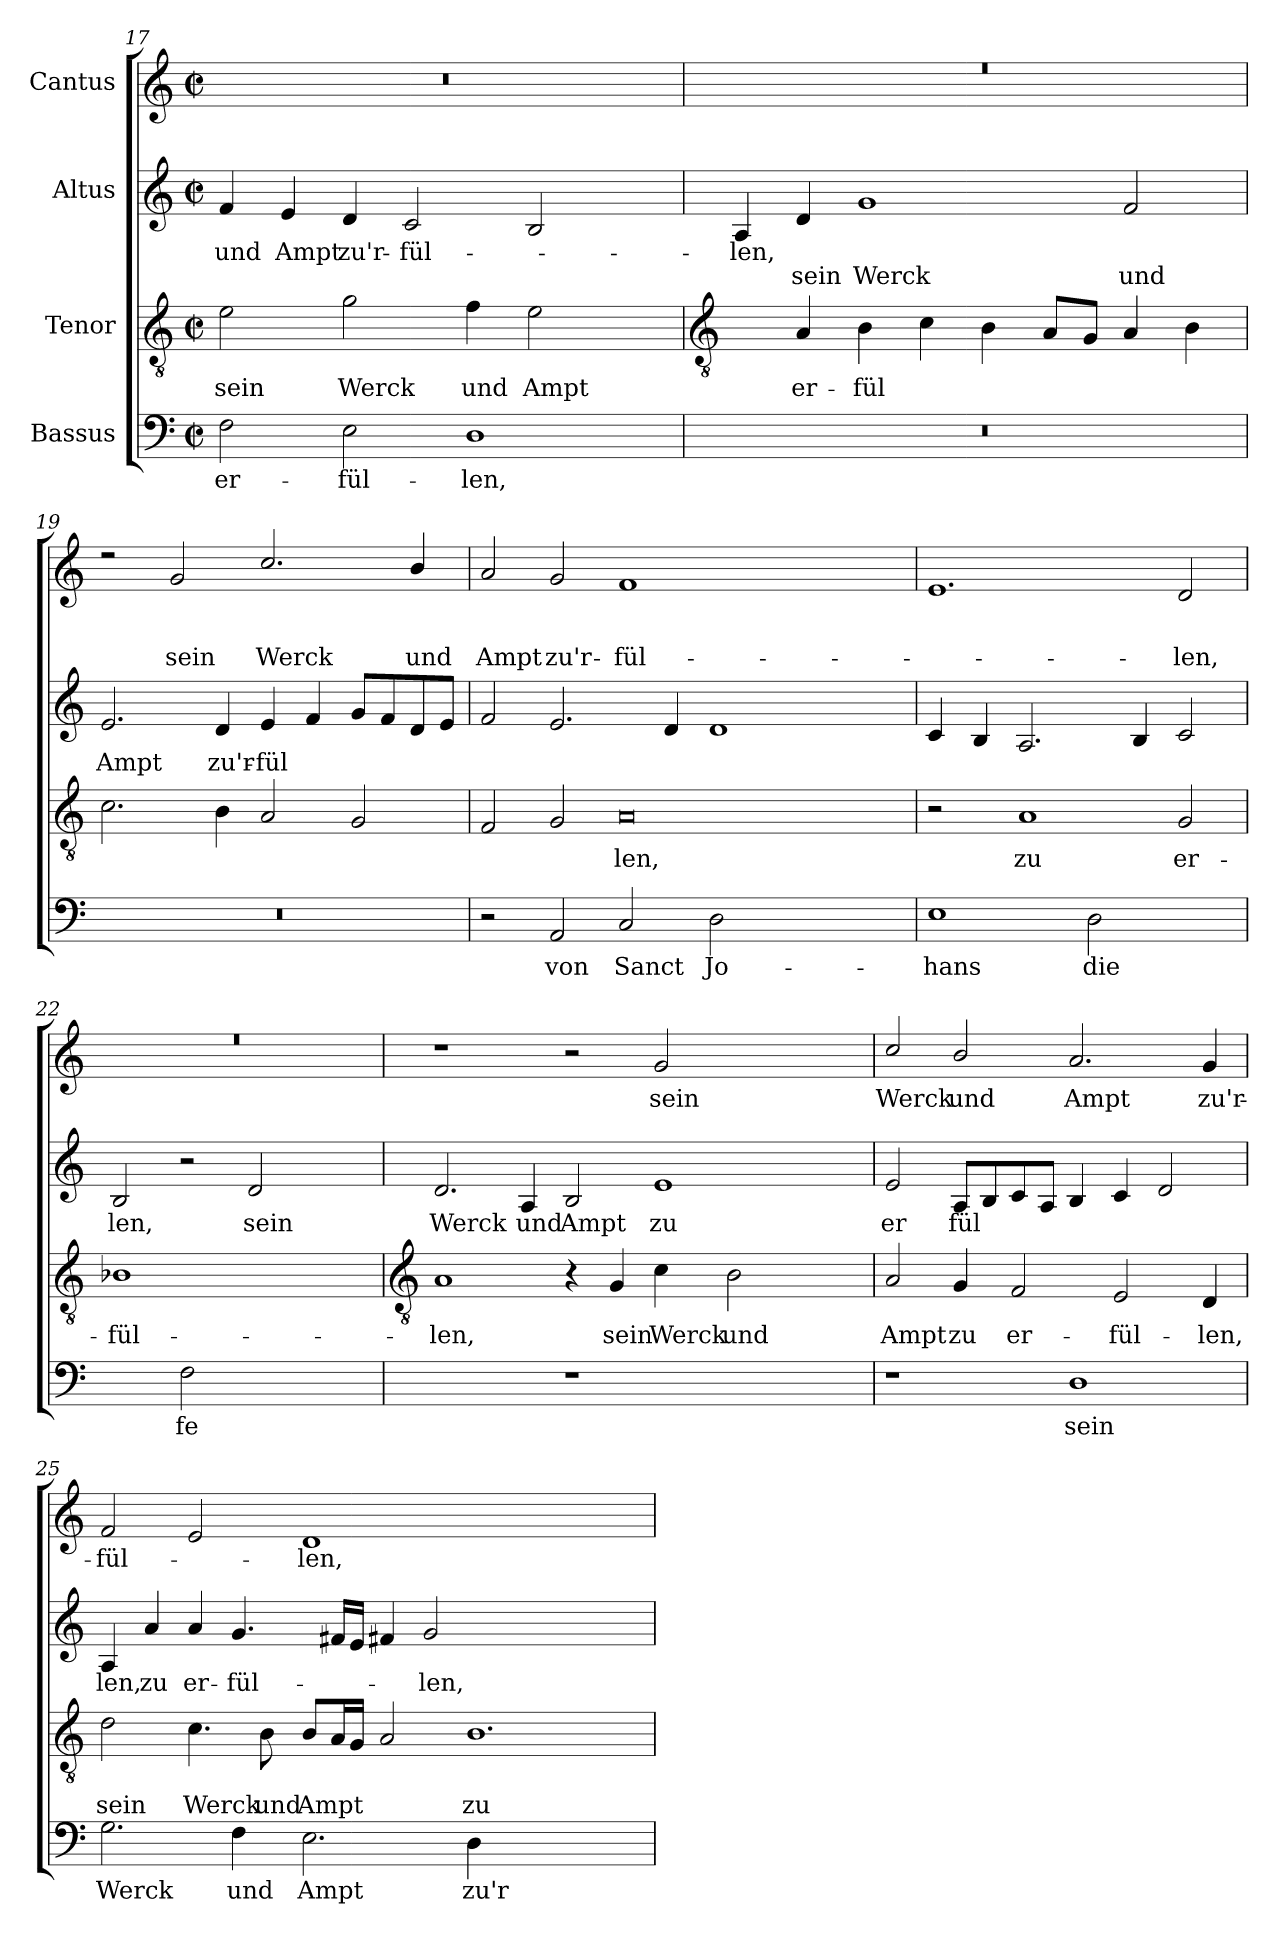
**kern	**text	**kern	**text	**text	**kern	**text	**text	**kern	**text	**text
*part4	*part4	*part3	*part3	*part3	*part2	*part2	*part2	*part1	*part1	*part1
*staff4	*staff4	*staff3	*staff3	*staff3	*staff2	*staff2	*staff2	*staff1	*staff1	*staff1
*I"Bassus	*	*I"Tenor	*	*	*I"Altus	*	*	*I"Cantus	*	*
!!LO:LB:g=z
*clefF4	*	*clefGv2	*	*	*clefG2	*	*	*clefG2	*	*
*k[]	*	*k[]	*	*	*k[]	*	*	*k[]	*	*
*C:	*	*C:	*	*	*C:	*	*	*C:	*	*
*M4/2	*	*M4/2	*	*	*M4/2	*	*	*M4/2	*	*
*met(c|)	*	*met(c|)	*	*	*met(c|)	*	*	*met(c|)	*	*
=17	=17	=17	=17	=17	=17	=17	=17	=17	=17	=17
!	!LO:LY:b	!	!LO:LY:b	!	!	!LO:LY:b	!	!	!	!
2F	er-	2e	sein	.	4f	und	.	0r	.	.
!	!	!	!	!	!	!LO:LY:b	!	!	!	!
.	.	.	.	.	4e	Ampt	.	.	.	.
!	!LO:LY:b	!	!LO:LY:b	!	!	!LO:LY:b	!	!	!	!
2E	-fül-	2g	Werck	.	4d	zu'r-	.	.	.	.
!	!	!	!	!	!	!LO:LY:b	!	!	!	!
.	.	.	.	.	2c	-fül-	.	.	.	.
!	!LO:LY:b	!	!LO:LY:b	!	!	!	!	!	!	!
1D	-len,	4f	und	.	.	.	.	.	.	.
!	!	!	!LO:LY:b	!	!	!	!	!	!	!
.	.	2e	Ampt	.	2B	.	.	.	.	.
!	!	!	!LO:LY:b	!	!	!	!	!	!	!
.	.	[4dyy	zu_	.	4ryy	.	.	.	.	.
!!LO:LB:g=z
=18	=18	=18	=18	=18	=18	=18	=18	=18	=18	=18
*	*	*clefGv2	*	*	*	*	*	*	*	*
!	!	!	!LO:LY:b	!	!	!LO:LY:b	!	!	!	!
*	*	*	*	*	*	*	*	*^	*	*
0r	.	4dyy]	___	.	4A	-len,	.	0r	0ryy	.	.
!	!	!	!LO:LY:b	!	!	!	!LO:LY:b	!	!	!	!
.	.	4A	er-	.	4d	.	sein	.	.	.	.
!	!	!	!LO:LY:b	!	!	!	!LO:LY:b	!	!	!	!
.	.	4B	-fül	.	1g	.	Werck	.	.	.	.
.	.	4c	.	.	.	.	.	.	.	.	.
.	.	4B	.	.	.	.	.	.	.	.	.
.	.	8AL	.	.	.	.	.	.	.	.	.
.	.	8GJ	.	.	.	.	.	.	.	.	.
!	!	!	!	!	!	!	!LO:LY:b	!	!	!	!
.	.	4A	.	.	2f	.	und	.	.	.	.
.	.	4B	.	.	.	.	.	.	.	.	.
=19	=19	=19	=19	=19	=19	=19	=19	=19	=19	=19	=19
!	!	!	!	!	!	!LO:LY:b	!	!	!	!	!
0r	.	2.c	.	.	2.e	Ampt	.	2r	0ryy	.	.
!	!	!	!	!	!	!	!	!	!	!	!LO:LY:b
.	.	.	.	.	.	.	.	2g	.	.	sein
!	!	!	!	!	!	!LO:LY:b	!	!	!	!	!
.	.	4B	.	.	4d	zu'r-	.	.	.	.	.
!	!	!	!	!	!	!LO:LY:b	!	!	!	!	!LO:LY:b
.	.	2A	.	.	4e	-fül	.	2.cc	.	.	Werck
.	.	.	.	.	4f	.	.	.	.	.	.
.	.	2G	.	.	8gL	.	.	.	.	.	.
.	.	.	.	.	8f	.	.	.	.	.	.
!	!	!	!	!	!	!	!	!	!	!	!LO:LY:b
.	.	.	.	.	8d	.	.	4b	.	.	und
.	.	.	.	.	8eJ	.	.	.	.	.	.
=20	=20	=20	=20	=20	=20	=20	=20	=20	=20	=20	=20
!	!	!	!	!	!	!	!	!	!	!	!LO:LY:b
2r	.	2F	.	.	2f	.	.	2a	1ryy	.	Ampt
!	!LO:LY:b	!	!	!	!	!	!	!	!	!	!LO:LY:b
2AA	von	2G	.	.	2.e	.	.	2g	.	.	zu'r-
!	!LO:LY:b	!	!LO:LY:b	!	!	!	!	!	!	!	!LO:LY:b
2C	Sanct	0A	len,	.	.	.	.	1f	2ryy	.	-fül-
.	.	.	.	.	4d	.	.	.	.	.	.
!	!LO:LY:b	!	!	!	!	!	!	!	!	!	!
2D	Jo-	.	.	.	1d	.	.	.	2ryy	.	.
1ryy	.	.	.	.	.	.	.	1ryy	1ryy	.	.
.	.	.	.	.	2ryy	.	.	.	.	.	.
=21	=21	=21	=21	=21	=21	=21	=21	=21	=21	=21	=21
!	!LO:LY:b	!	!	!	!	!	!	!	!	!	!
1E	-hans	2r	.	.	4c	.	.	1.e	0ryy	.	.
.	.	.	.	.	4B	.	.	.	.	.	.
!	!	!	!LO:LY:b	!	!	!	!	!	!	!	!
.	.	1A	zu	.	2.A	.	.	.	.	.	.
!	!LO:LY:b	!	!	!	!	!	!	!	!	!	!
2D	die	.	.	.	.	.	.	.	.	.	.
.	.	.	.	.	4B	.	.	.	.	.	.
!	!LO:LY:b	!	!LO:LY:b	!	!	!	!	!	!	!	!LO:LY:b
[2Gyy	Tau-	2G	er-	.	2c	.	.	2d	.	.	-len,
!!LO:LB:g=z	!!
=22	=22	=22	=22	=22	=22	=22	=22	=22	=22	=22	=22
!	!	!	!LO:LY:b	!	!	!LO:LY:b	!	!	!	!	!
2Gyy]	.	1B-X	-fül-	.	2B	len,	.	0r	0ryy	.	.
!	!LO:LY:b	!	!	!	!	!	!	!	!	!	!
2F	-fe	.	.	.	2r	.	.	.	.	.	.
!	!LO:LY:b	!	!	!	!	!LO:LY:b	!	!	!	!	!
[1Eyy	nam,	1ryy	.	.	2d	sein	.	.	.	.	.
.	.	.	.	.	2ryy	.	.	.	.	.	.
!!LO:LB:g=z	!!
=23	=23	=23	=23	=23	=23	=23	=23	=23	=23	=23	=23
*	*	*clefGv2	*	*	*	*	*	*	*	*	*
!	!	!	!LO:LY:b	!	!	!LO:LY:b	!	!	!	!	!
2.Eyy_	.	1A	-len,	.	2.d	Werck	.	1r	1ryy	.	.
!	!	!	!	!	!	!LO:LY:b	!	!	!	!	!
4Eyy]	.	.	.	.	4A	und	.	.	.	.	.
!	!	!	!	!	!	!LO:LY:b	!	!	!	!	!
1r	.	4r	.	.	2B	Ampt	.	2r	2ryy	.	.
!	!	!	!LO:LY:b	!	!	!	!	!	!	!	!
.	.	4G	sein	.	.	.	.	.	.	.	.
!	!	!	!LO:LY:b	!	!	!LO:LY:b	!	!	!	!LO:LY:b	!
.	.	4c	Werck	.	1e	zu	.	2g	4ryy	sein	.
!	!	!	!LO:LY:b	!	!	!	!	!	!	!	!
.	.	2B	und	.	.	.	.	.	8ryy	.	.
.	.	.	.	.	.	.	.	.	8ryy	.	.
2ryy	.	.	.	.	.	.	.	2ryy	2ryy	.	.
.	.	4ryy	.	.	.	.	.	.	.	.	.
=24	=24	=24	=24	=24	=24	=24	=24	=24	=24	=24	=24
!	!	!	!LO:LY:b	!	!	!LO:LY:b	!	!	!	!LO:LY:b	!
1r	.	2A	Ampt	.	2e	er	.	2cc	0ryy	Werck	.
!	!	!	!LO:LY:b	!	!	!LO:LY:b	!	!	!	!LO:LY:b	!
.	.	4G	zu	.	8AL	fül	.	2b	.	und	.
.	.	.	.	.	8B	.	.	.	.	.	.
!	!	!	!LO:LY:b	!	!	!	!	!	!	!	!
.	.	2F	er-	.	8c	.	.	.	.	.	.
.	.	.	.	.	8AJ	.	.	.	.	.	.
!	!LO:LY:b	!	!	!	!	!	!	!	!	!LO:LY:b	!
1D	sein	.	.	.	4B	.	.	2.a	.	Ampt	.
!	!	!	!LO:LY:b	!	!	!	!	!	!	!	!
.	.	2E	-fül-	.	4c	.	.	.	.	.	.
.	.	.	.	.	2d	.	.	.	.	.	.
!	!	!	!LO:LY:b	!	!	!	!	!	!	!LO:LY:b	!
.	.	4D	-len,	.	.	.	.	4g	.	zu'r-	.
=25	=25	=25	=25	=25	=25	=25	=25	=25	=25	=25	=25
!	!LO:LY:b	!	!	!LO:LY:b	!	!LO:LY:b	!	!	!	!LO:LY:b	!
2.G	Werck	2d	.	sein	4A	len,	.	2f	1ryy	-fül-	.
!	!	!	!	!	!	!LO:LY:b	!	!	!	!	!
.	.	.	.	.	4a	zu	.	.	.	.	.
!	!	!	!	!LO:LY:b	!	!LO:LY:b	!	!	!	!	!
.	.	4.c	.	Werck	4a	er-	.	2e	.	.	.
!	!LO:LY:b	!	!	!	!	!LO:LY:b	!	!	!	!	!
4F	und	.	.	.	4.g	-fül-	.	.	.	.	.
!	!	!	!	!LO:LY:b	!	!	!	!	!	!	!
.	.	8B	.	und	.	.	.	.	.	.	.
!	!LO:LY:b	!	!	!LO:LY:b	!	!	!	!	!	!LO:LY:b	!
2.E	Ampt	8BL	.	Ampt	.	.	.	1d	4ryy	-len,	.
.	.	16AL	.	.	16f#LL	.	.	.	.	.	.
.	.	16GJJ	.	.	16eJJ	.	.	.	.	.	.
.	.	2A	.	.	4f#X	.	.	.	0ryy	.	.
!	!	!	!	!	!	!LO:LY:b	!	!	!	!	!
.	.	.	.	.	2g	-len,	.	.	.	.	.
!	!LO:LY:b	!	!	!LO:LY:b	!	!	!	!	!	!	!
4D	zu'r-	1.B	.	zu	.	.	.	.	.	.	.
1ryy	.	.	.	.	1ryy	.	.	1ryy	.	.	.
4ryy	.	.	.	.	4ryy	.	.	4ryy	.	.	.
*	*	*	*	*	*	*	*	*v	*v	*	*
=	=	=	=	=	=	=	=	=	=	=
*-	*-	*-	*-	*-	*-	*-	*-	*-	*-	*-
